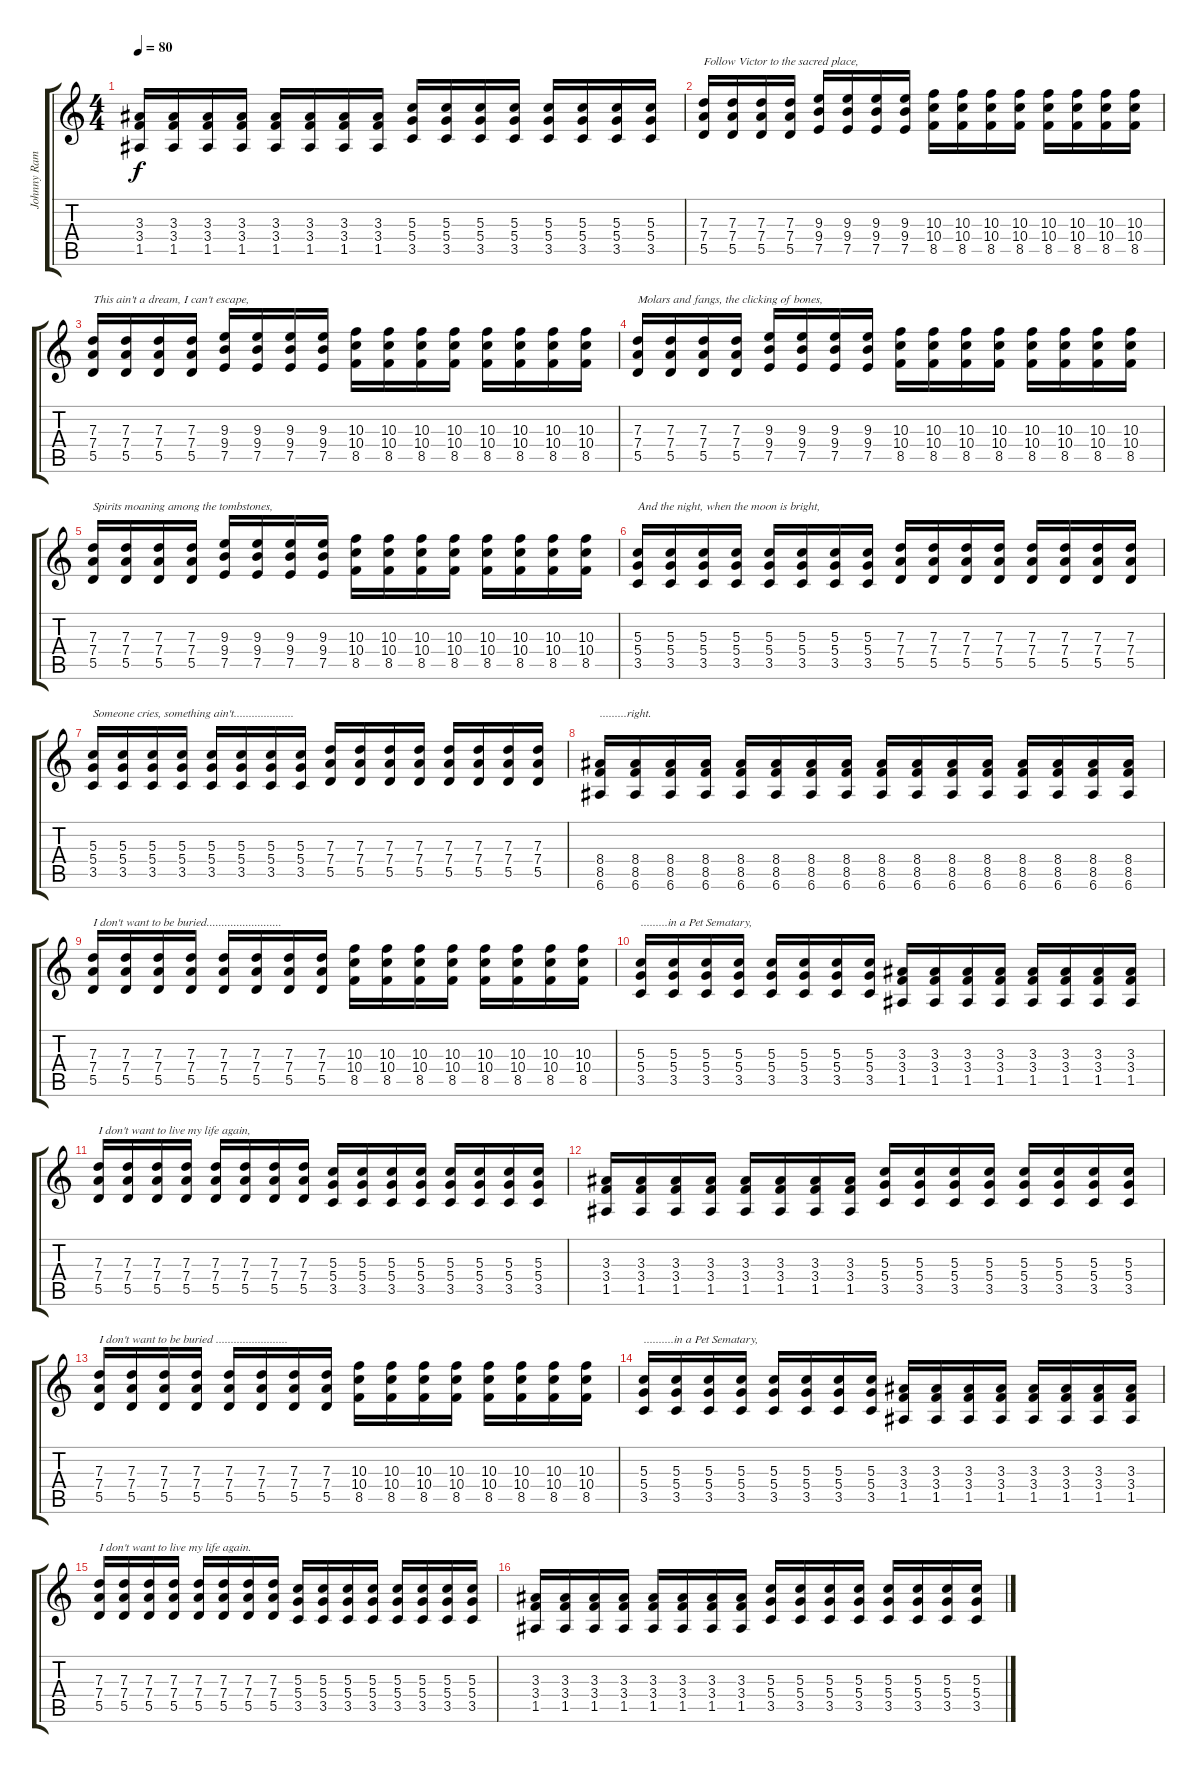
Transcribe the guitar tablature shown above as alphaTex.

\track ("Johnny Ramone" "Johnny Ram") {instrument overdrivenguitar}
\staff {score tabs}
\tuning (E4 B3 G3 D3 A2 E2) {hide}
\ts (4 4)
\tempo 80
\clef g2
\ks c
(3.3 3.4 1.5).16{dy f} (3.3 3.4 1.5).16 (3.3 3.4 1.5).16 (3.3 3.4 1.5).16 (3.3 3.4 1.5).16 (3.3 3.4 1.5).16 (3.3 3.4 1.5).16 (3.3 3.4 1.5).16 (5.3 5.4 3.5).16 (5.3 5.4 3.5).16 (5.3 5.4 3.5).16 (5.3 5.4 3.5).16 (5.3 5.4 3.5).16 (5.3 5.4 3.5).16 (5.3 5.4 3.5).16 (5.3 5.4 3.5).16 |
(7.3 7.4 5.5).16{txt "Follow Victor to the sacred place,"} (7.3 7.4 5.5).16 (7.3 7.4 5.5).16 (7.3 7.4 5.5).16 (9.3 9.4 7.5).16 (9.3 9.4 7.5).16 (9.3 9.4 7.5).16 (9.3 9.4 7.5).16 (10.3 10.4 8.5).16 (10.3 10.4 8.5).16 (10.3 10.4 8.5).16 (10.3 10.4 8.5).16 (10.3 10.4 8.5).16 (10.3 10.4 8.5).16 (10.3 10.4 8.5).16 (10.3 10.4 8.5).16 |
(7.3 7.4 5.5).16{txt "This ain't a dream, I can't escape,"} (7.3 7.4 5.5).16 (7.3 7.4 5.5).16 (7.3 7.4 5.5).16 (9.3 9.4 7.5).16 (9.3 9.4 7.5).16 (9.3 9.4 7.5).16 (9.3 9.4 7.5).16 (10.3 10.4 8.5).16 (10.3 10.4 8.5).16 (10.3 10.4 8.5).16 (10.3 10.4 8.5).16 (10.3 10.4 8.5).16 (10.3 10.4 8.5).16 (10.3 10.4 8.5).16 (10.3 10.4 8.5).16 |
(7.3 7.4 5.5).16{txt "Molars and fangs, the clicking of bones,"} (7.3 7.4 5.5).16 (7.3 7.4 5.5).16 (7.3 7.4 5.5).16 (9.3 9.4 7.5).16 (9.3 9.4 7.5).16 (9.3 9.4 7.5).16 (9.3 9.4 7.5).16 (10.3 10.4 8.5).16 (10.3 10.4 8.5).16 (10.3 10.4 8.5).16 (10.3 10.4 8.5).16 (10.3 10.4 8.5).16 (10.3 10.4 8.5).16 (10.3 10.4 8.5).16 (10.3 10.4 8.5).16 |
(7.3 7.4 5.5).16{txt "Spirits moaning among the tombstones,"} (7.3 7.4 5.5).16 (7.3 7.4 5.5).16 (7.3 7.4 5.5).16 (9.3 9.4 7.5).16 (9.3 9.4 7.5).16 (9.3 9.4 7.5).16 (9.3 9.4 7.5).16 (10.3 10.4 8.5).16 (10.3 10.4 8.5).16 (10.3 10.4 8.5).16 (10.3 10.4 8.5).16 (10.3 10.4 8.5).16 (10.3 10.4 8.5).16 (10.3 10.4 8.5).16 (10.3 10.4 8.5).16 |
(5.3 5.4 3.5).16{txt "And the night, when the moon is bright,"} (5.3 5.4 3.5).16 (5.3 5.4 3.5).16 (5.3 5.4 3.5).16 (5.3 5.4 3.5).16 (5.3 5.4 3.5).16 (5.3 5.4 3.5).16 (5.3 5.4 3.5).16 (7.3 7.4 5.5).16 (7.3 7.4 5.5).16 (7.3 7.4 5.5).16 (7.3 7.4 5.5).16 (7.3 7.4 5.5).16 (7.3 7.4 5.5).16 (7.3 7.4 5.5).16 (7.3 7.4 5.5).16 |
(5.3 5.4 3.5).16{txt "Someone cries, something ain't...................."} (5.3 5.4 3.5).16 (5.3 5.4 3.5).16 (5.3 5.4 3.5).16 (5.3 5.4 3.5).16 (5.3 5.4 3.5).16 (5.3 5.4 3.5).16 (5.3 5.4 3.5).16 (7.3 7.4 5.5).16 (7.3 7.4 5.5).16 (7.3 7.4 5.5).16 (7.3 7.4 5.5).16 (7.3 7.4 5.5).16 (7.3 7.4 5.5).16 (7.3 7.4 5.5).16 (7.3 7.4 5.5).16 |
(8.4 8.5 6.6).16{txt ".........right."} (8.4 8.5 6.6).16 (8.4 8.5 6.6).16 (8.4 8.5 6.6).16 (8.4 8.5 6.6).16 (8.4 8.5 6.6).16 (8.4 8.5 6.6).16 (8.4 8.5 6.6).16 (8.4 8.5 6.6).16 (8.4 8.5 6.6).16 (8.4 8.5 6.6).16 (8.4 8.5 6.6).16 (8.4 8.5 6.6).16 (8.4 8.5 6.6).16 (8.4 8.5 6.6).16 (8.4 8.5 6.6).16 |
(7.3 7.4 5.5).16{txt "I don't want to be buried........................."} (7.3 7.4 5.5).16 (7.3 7.4 5.5).16 (7.3 7.4 5.5).16 (7.3 7.4 5.5).16 (7.3 7.4 5.5).16 (7.3 7.4 5.5).16 (7.3 7.4 5.5).16 (10.3 10.4 8.5).16 (10.3 10.4 8.5).16 (10.3 10.4 8.5).16 (10.3 10.4 8.5).16 (10.3 10.4 8.5).16 (10.3 10.4 8.5).16 (10.3 10.4 8.5).16 (10.3 10.4 8.5).16 |
(5.3 5.4 3.5).16{txt ".........in a Pet Sematary,"} (5.3 5.4 3.5).16 (5.3 5.4 3.5).16 (5.3 5.4 3.5).16 (5.3 5.4 3.5).16 (5.3 5.4 3.5).16 (5.3 5.4 3.5).16 (5.3 5.4 3.5).16 (3.3 3.4 1.5).16 (3.3 3.4 1.5).16 (3.3 3.4 1.5).16 (3.3 3.4 1.5).16 (3.3 3.4 1.5).16 (3.3 3.4 1.5).16 (3.3 3.4 1.5).16 (3.3 3.4 1.5).16 |
(7.3 7.4 5.5).16{txt "I don't want to live my life again,"} (7.3 7.4 5.5).16 (7.3 7.4 5.5).16 (7.3 7.4 5.5).16 (7.3 7.4 5.5).16 (7.3 7.4 5.5).16 (7.3 7.4 5.5).16 (7.3 7.4 5.5).16 (5.3 5.4 3.5).16 (5.3 5.4 3.5).16 (5.3 5.4 3.5).16 (5.3 5.4 3.5).16 (5.3 5.4 3.5).16 (5.3 5.4 3.5).16 (5.3 5.4 3.5).16 (5.3 5.4 3.5).16 |
(3.3 3.4 1.5).16 (3.3 3.4 1.5).16 (3.3 3.4 1.5).16 (3.3 3.4 1.5).16 (3.3 3.4 1.5).16 (3.3 3.4 1.5).16 (3.3 3.4 1.5).16 (3.3 3.4 1.5).16 (5.3 5.4 3.5).16 (5.3 5.4 3.5).16 (5.3 5.4 3.5).16 (5.3 5.4 3.5).16 (5.3 5.4 3.5).16 (5.3 5.4 3.5).16 (5.3 5.4 3.5).16 (5.3 5.4 3.5).16 |
(7.3 7.4 5.5).16{txt "I don't want to be buried ........................"} (7.3 7.4 5.5).16 (7.3 7.4 5.5).16 (7.3 7.4 5.5).16 (7.3 7.4 5.5).16 (7.3 7.4 5.5).16 (7.3 7.4 5.5).16 (7.3 7.4 5.5).16 (10.3 10.4 8.5).16 (10.3 10.4 8.5).16 (10.3 10.4 8.5).16 (10.3 10.4 8.5).16 (10.3 10.4 8.5).16 (10.3 10.4 8.5).16 (10.3 10.4 8.5).16 (10.3 10.4 8.5).16 |
(5.3 5.4 3.5).16{txt "..........in a Pet Sematary,"} (5.3 5.4 3.5).16 (5.3 5.4 3.5).16 (5.3 5.4 3.5).16 (5.3 5.4 3.5).16 (5.3 5.4 3.5).16 (5.3 5.4 3.5).16 (5.3 5.4 3.5).16 (3.3 3.4 1.5).16 (3.3 3.4 1.5).16 (3.3 3.4 1.5).16 (3.3 3.4 1.5).16 (3.3 3.4 1.5).16 (3.3 3.4 1.5).16 (3.3 3.4 1.5).16 (3.3 3.4 1.5).16 |
(7.3 7.4 5.5).16{txt "I don't want to live my life again."} (7.3 7.4 5.5).16 (7.3 7.4 5.5).16 (7.3 7.4 5.5).16 (7.3 7.4 5.5).16 (7.3 7.4 5.5).16 (7.3 7.4 5.5).16 (7.3 7.4 5.5).16 (5.3 5.4 3.5).16 (5.3 5.4 3.5).16 (5.3 5.4 3.5).16 (5.3 5.4 3.5).16 (5.3 5.4 3.5).16 (5.3 5.4 3.5).16 (5.3 5.4 3.5).16 (5.3 5.4 3.5).16 |
(3.3 3.4 1.5).16 (3.3 3.4 1.5).16 (3.3 3.4 1.5).16 (3.3 3.4 1.5).16 (3.3 3.4 1.5).16 (3.3 3.4 1.5).16 (3.3 3.4 1.5).16 (3.3 3.4 1.5).16 (5.3 5.4 3.5).16 (5.3 5.4 3.5).16 (5.3 5.4 3.5).16 (5.3 5.4 3.5).16 (5.3 5.4 3.5).16 (5.3 5.4 3.5).16 (5.3 5.4 3.5).16 (5.3 5.4 3.5).16
